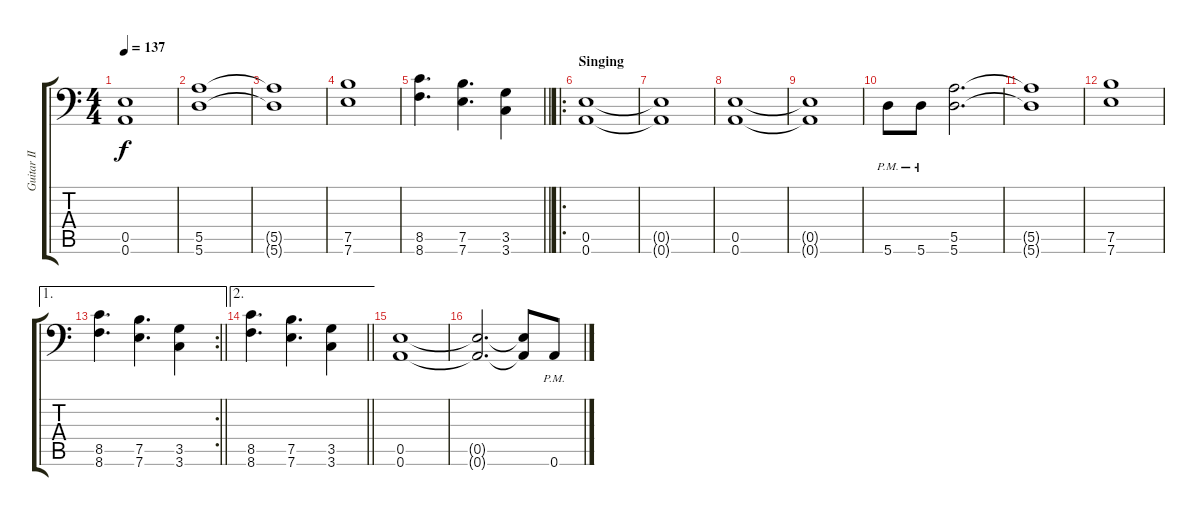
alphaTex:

\track ("Guitar II" "Guitar II") {instrument distortionguitar}
\staff {score tabs}
\tuning (B3 Gb3 D3 A2 E2 A1) {hide}
\ts (4 4)
\tempo 137
\clef f4
\ks c
(0.5{t} 0.6{t}).1{dy f} |
(5.5 5.6).1 |
(5.5{t} 5.6{t}).1 |
(7.5 7.6).1 |
\barLineRight lightlight
(8.5 8.6).4{d} (7.5 7.6).4{d} (3.5 3.6).4 |
\ro
\section ("" "Singing")
(0.5 0.6).1 |
(0.5{t} 0.6{t}).1 |
(0.5 0.6).1 |
(0.5{t} 0.6{t}).1 |
5.6{pm}.8 5.6{pm}.8 (5.5 5.6).2{d} |
(5.5{t} 5.6{t}).1 |
(7.5 7.6).1 |
\ae 1
\rc 2
\barLineRight lightlight
(8.5 8.6).4{d} (7.5 7.6).4{d} (3.5 3.6).4 |
\ae 2
\barLineRight lightlight
(8.5 8.6).4{d} (7.5 7.6).4{d} (3.5 3.6).4 |
\section ("" "")
(0.5 0.6).1 |
(0.5{t} 0.6{t}).2{d} (0.5{t} 0.6{t}).8 0.6{pm}.8
